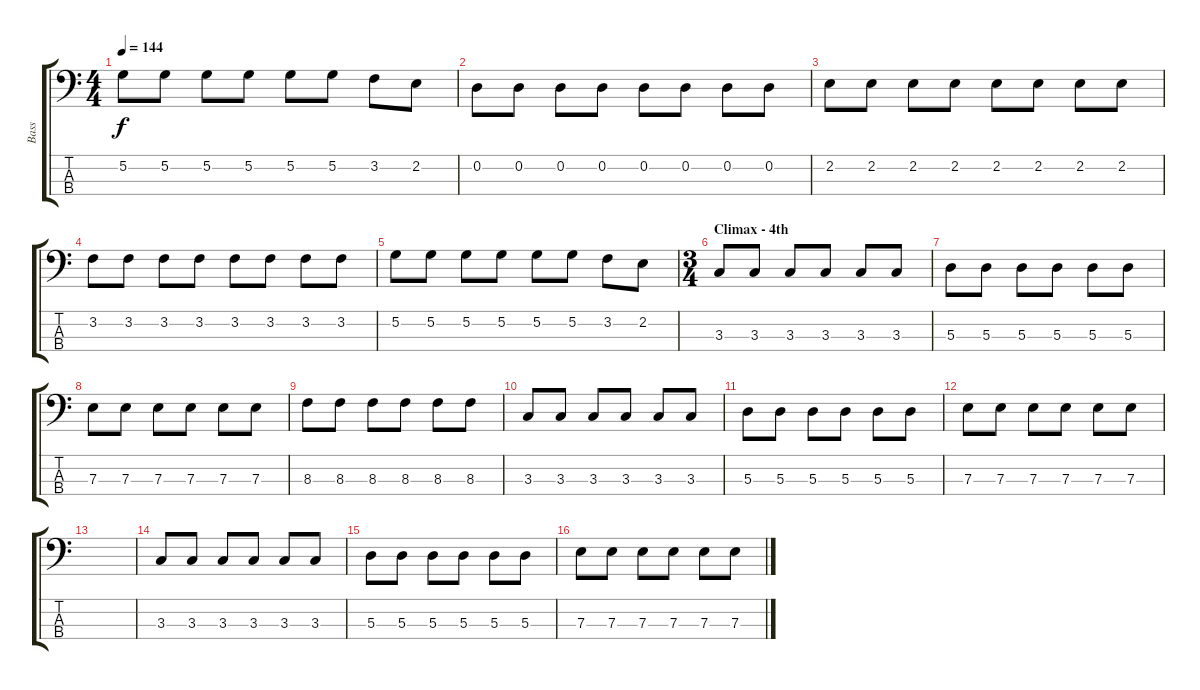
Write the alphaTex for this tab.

\track ("Bass" "Bass") {instrument fretlessbass}
\staff {score tabs}
\tuning (G2 D2 A1 E1) {hide}
\ts (4 4)
\tempo 144
\clef f4
\ks c
5.2.8{dy f} 5.2.8 5.2.8 5.2.8 5.2.8 5.2.8 3.2.8 2.2.8 |
0.2.8 0.2.8 0.2.8 0.2.8 0.2.8 0.2.8 0.2.8 0.2.8 |
2.2.8 2.2.8 2.2.8 2.2.8 2.2.8 2.2.8 2.2.8 2.2.8 |
3.2.8 3.2.8 3.2.8 3.2.8 3.2.8 3.2.8 3.2.8 3.2.8 |
5.2.8 5.2.8 5.2.8 5.2.8 5.2.8 5.2.8 3.2.8 2.2.8 |
\ts (3 4)
\section ("" "Climax - 4th")
3.3.8 3.3.8 3.3.8 3.3.8 3.3.8 3.3.8 |
5.3.8 5.3.8 5.3.8 5.3.8 5.3.8 5.3.8 |
7.3.8 7.3.8 7.3.8 7.3.8 7.3.8 7.3.8 |
8.3.8 8.3.8 8.3.8 8.3.8 8.3.8 8.3.8 |
3.3.8 3.3.8 3.3.8 3.3.8 3.3.8 3.3.8 |
5.3.8 5.3.8 5.3.8 5.3.8 5.3.8 5.3.8 |
7.3.8 7.3.8 7.3.8 7.3.8 7.3.8 7.3.8 |
|
3.3.8 3.3.8 3.3.8 3.3.8 3.3.8 3.3.8 |
5.3.8 5.3.8 5.3.8 5.3.8 5.3.8 5.3.8 |
7.3.8 7.3.8 7.3.8 7.3.8 7.3.8 7.3.8
